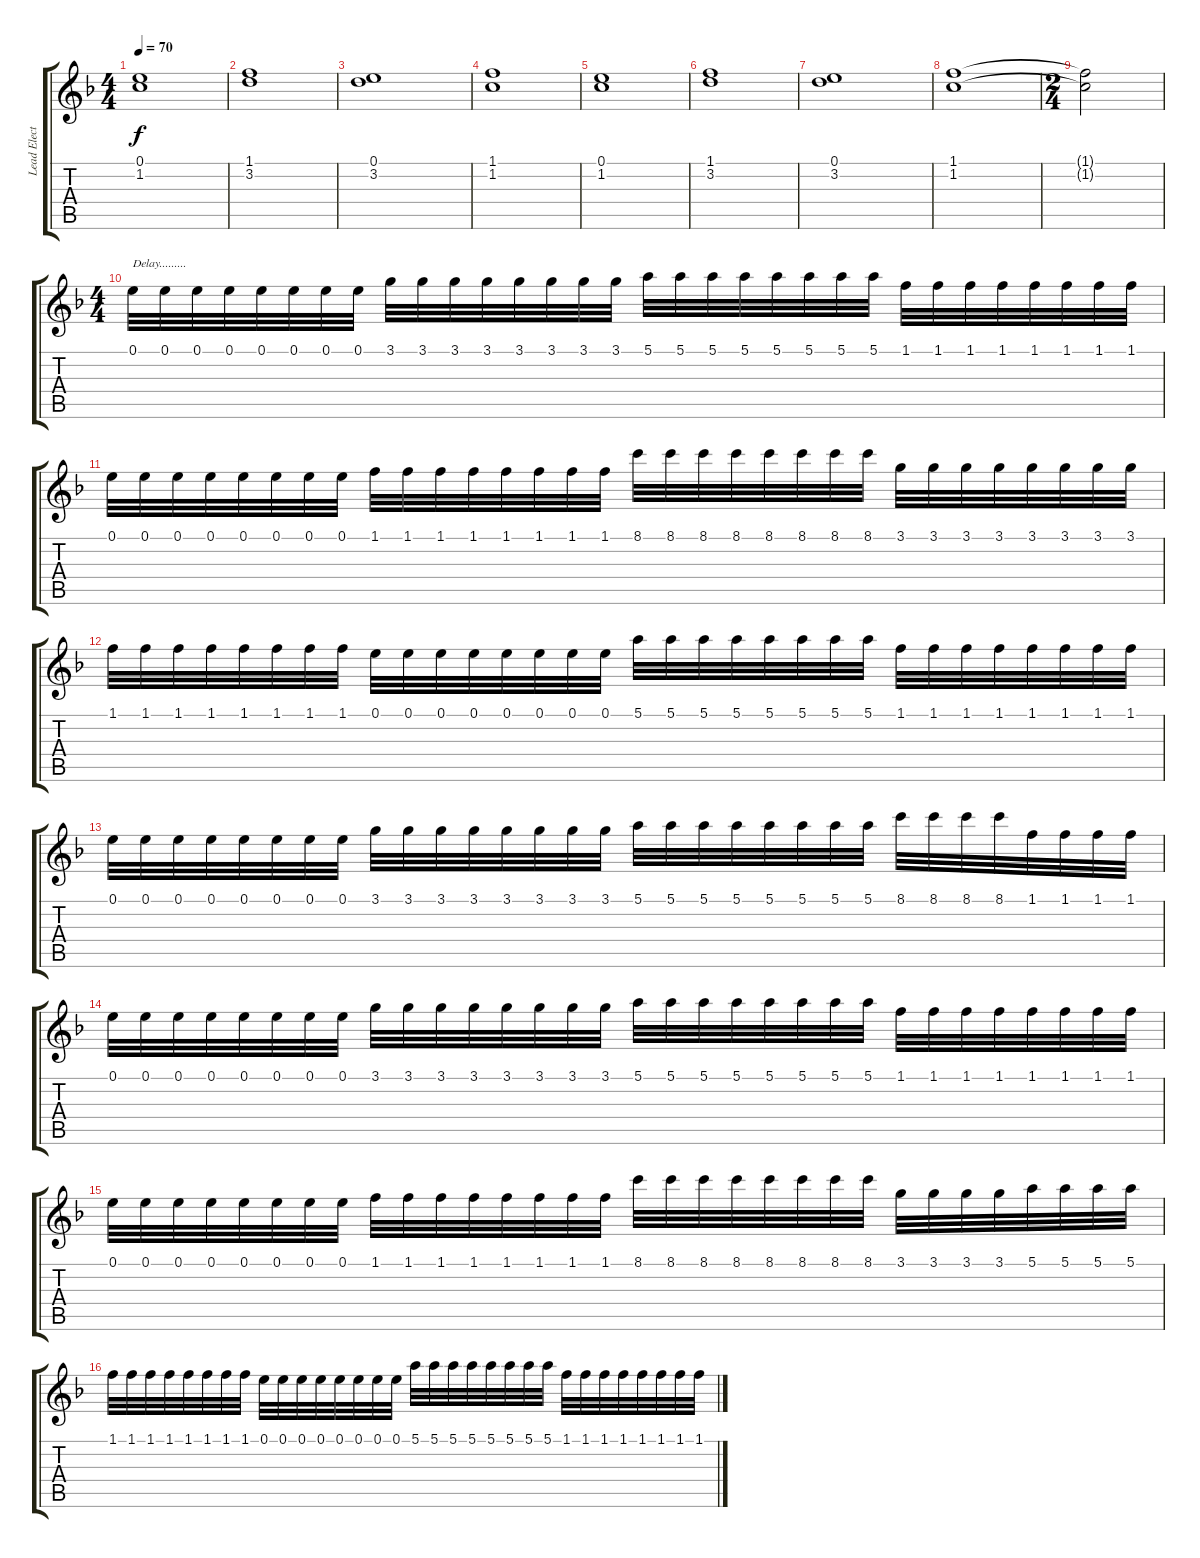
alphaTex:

\track ("Lead Electric" "Lead Elect") {instrument distortionguitar}
\staff {score tabs}
\tuning (E4 B3 G3 D3 A2 E2) {hide}
\ts (4 4)
\tempo 70
\clef g2
\ks dminor
(0.1 1.2).1{dy f} |
(1.1 3.2).1 |
(0.1 3.2).1 |
(1.1 1.2).1 |
(0.1 1.2).1 |
(1.1 3.2).1 |
(0.1 3.2).1 |
(1.1 1.2).1 |
\ts (2 4)
(1.1{t} 1.2{t}).2 |
\ts (4 4)
0.1.32{txt "Delay........."} 0.1.32 0.1.32 0.1.32 0.1.32 0.1.32 0.1.32 0.1.32 3.1.32 3.1.32 3.1.32 3.1.32 3.1.32 3.1.32 3.1.32 3.1.32 5.1.32 5.1.32 5.1.32 5.1.32 5.1.32 5.1.32 5.1.32 5.1.32 1.1.32 1.1.32 1.1.32 1.1.32 1.1.32 1.1.32 1.1.32 1.1.32 |
0.1.32 0.1.32 0.1.32 0.1.32 0.1.32 0.1.32 0.1.32 0.1.32 1.1.32 1.1.32 1.1.32 1.1.32 1.1.32 1.1.32 1.1.32 1.1.32 8.1.32 8.1.32 8.1.32 8.1.32 8.1.32 8.1.32 8.1.32 8.1.32 3.1.32 3.1.32 3.1.32 3.1.32 3.1.32 3.1.32 3.1.32 3.1.32 |
1.1.32 1.1.32 1.1.32 1.1.32 1.1.32 1.1.32 1.1.32 1.1.32 0.1.32 0.1.32 0.1.32 0.1.32 0.1.32 0.1.32 0.1.32 0.1.32 5.1.32 5.1.32 5.1.32 5.1.32 5.1.32 5.1.32 5.1.32 5.1.32 1.1.32 1.1.32 1.1.32 1.1.32 1.1.32 1.1.32 1.1.32 1.1.32 |
0.1.32 0.1.32 0.1.32 0.1.32 0.1.32 0.1.32 0.1.32 0.1.32 3.1.32 3.1.32 3.1.32 3.1.32 3.1.32 3.1.32 3.1.32 3.1.32 5.1.32 5.1.32 5.1.32 5.1.32 5.1.32 5.1.32 5.1.32 5.1.32 8.1.32 8.1.32 8.1.32 8.1.32 1.1.32 1.1.32 1.1.32 1.1.32 |
0.1.32 0.1.32 0.1.32 0.1.32 0.1.32 0.1.32 0.1.32 0.1.32 3.1.32 3.1.32 3.1.32 3.1.32 3.1.32 3.1.32 3.1.32 3.1.32 5.1.32 5.1.32 5.1.32 5.1.32 5.1.32 5.1.32 5.1.32 5.1.32 1.1.32 1.1.32 1.1.32 1.1.32 1.1.32 1.1.32 1.1.32 1.1.32 |
0.1.32 0.1.32 0.1.32 0.1.32 0.1.32 0.1.32 0.1.32 0.1.32 1.1.32 1.1.32 1.1.32 1.1.32 1.1.32 1.1.32 1.1.32 1.1.32 8.1.32 8.1.32 8.1.32 8.1.32 8.1.32 8.1.32 8.1.32 8.1.32 3.1.32 3.1.32 3.1.32 3.1.32 5.1.32 5.1.32 5.1.32 5.1.32 |
1.1.32 1.1.32 1.1.32 1.1.32 1.1.32 1.1.32 1.1.32 1.1.32 0.1.32 0.1.32 0.1.32 0.1.32 0.1.32 0.1.32 0.1.32 0.1.32 5.1.32 5.1.32 5.1.32 5.1.32 5.1.32 5.1.32 5.1.32 5.1.32 1.1.32 1.1.32 1.1.32 1.1.32 1.1.32 1.1.32 1.1.32 1.1.32
